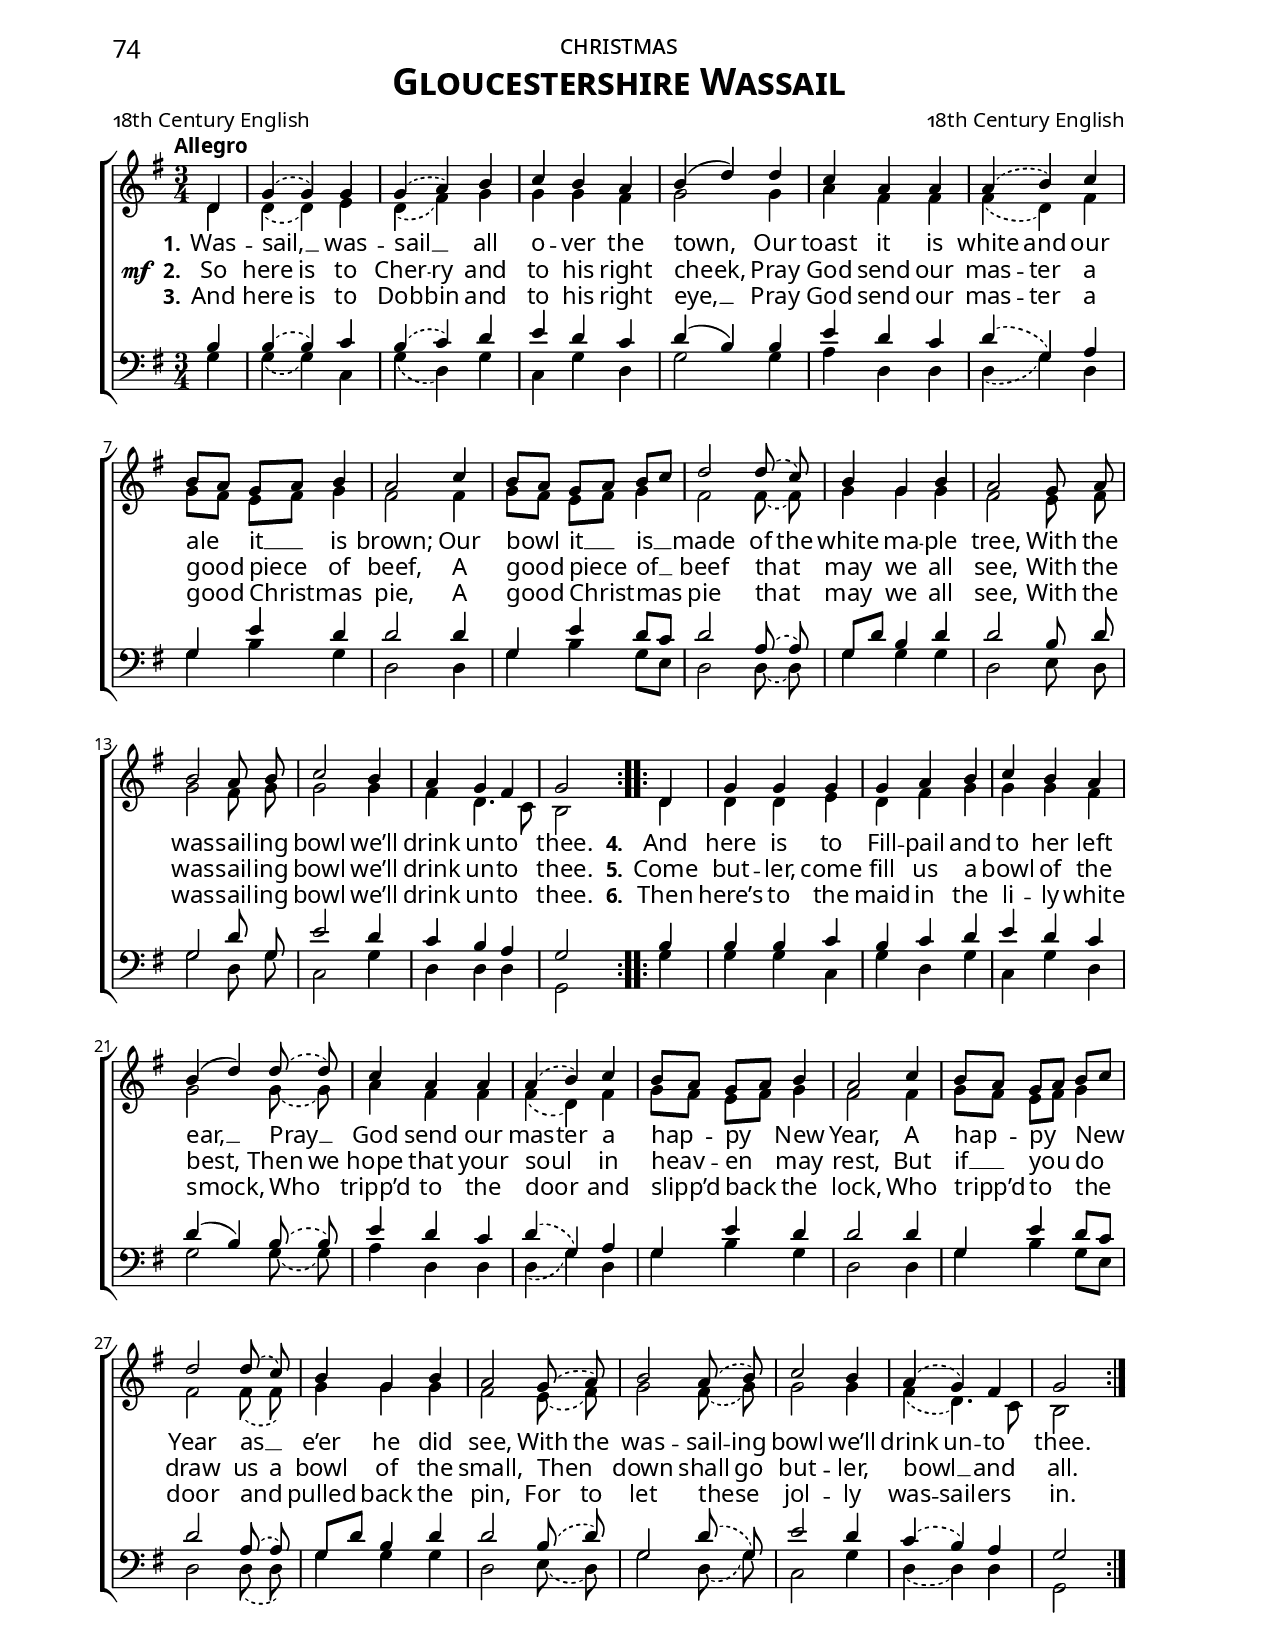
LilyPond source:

\version "2.14.2"
\include "util.ly"
\header {
  title = \markup{\override #'(font-name . "Garamond Premier Pro Semibold"){ \abs-fontsize #18 \smallCapsOldStyle"Gloucestershire Wassail"}}
  poet = \markup\oldStyleNum"18th Century English"
  composer = \markup\oldStyleNum"18th Century English"
  %arranger = \markup\oldStyleNum"Arranged by BHB"
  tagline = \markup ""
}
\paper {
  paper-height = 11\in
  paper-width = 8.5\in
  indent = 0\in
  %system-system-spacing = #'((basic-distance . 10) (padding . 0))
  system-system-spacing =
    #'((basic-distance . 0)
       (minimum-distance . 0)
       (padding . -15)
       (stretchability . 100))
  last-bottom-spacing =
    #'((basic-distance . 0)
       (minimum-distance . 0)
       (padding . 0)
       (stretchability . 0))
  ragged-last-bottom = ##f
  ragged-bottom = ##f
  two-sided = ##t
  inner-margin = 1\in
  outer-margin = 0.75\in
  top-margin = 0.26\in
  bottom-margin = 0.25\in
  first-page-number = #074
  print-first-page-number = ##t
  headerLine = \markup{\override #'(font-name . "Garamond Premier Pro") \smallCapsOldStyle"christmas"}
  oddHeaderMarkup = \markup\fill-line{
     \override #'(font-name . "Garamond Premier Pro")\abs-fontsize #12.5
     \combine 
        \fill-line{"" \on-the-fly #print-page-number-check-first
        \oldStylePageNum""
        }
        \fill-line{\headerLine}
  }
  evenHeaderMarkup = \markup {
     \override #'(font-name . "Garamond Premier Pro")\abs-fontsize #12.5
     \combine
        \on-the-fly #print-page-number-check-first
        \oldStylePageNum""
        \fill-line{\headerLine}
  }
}
#(set-global-staff-size 18) \paper{ #(define fonts (make-pango-font-tree "Garamond Premier Pro" "Garamond Premier Pro" "Garamond Premier Pro" (/ 18 20))) }
global = {
  \key g \major
  \time 3/4
  \autoBeamOff
  \override DynamicLineSpanner #'staff-padding = #0.0
  \override DynamicLineSpanner #'Y-extent = #'(-1 . 1)
}

sopMusic = \relative c' {
  \tempo"Allegro" 
  \repeat volta 2 {
    \partial 4 d4 |
    \slurDashed g4( g) g |
    g( a) b |
    c b a |
    \slurSolid b( d) d4 |
    
    c4 a a |
    \slurDashed a( b) c |
    \slurSolid b8[ a] g[ a] b4 |
    a2 c4 |
    
    b8[ a] g[ a] b[ c] |
    d2 \slurDashed d8\noBeam( c) |
    b4 g b |
    a2 g8\noBeam a |
    
    b2 a8\noBeam b |
    c2 b4 |
    a g fis |
    \partial 2 g2
  }
  
  
  \repeat volta 2 {
    \partial 4 d4 |
    \slurDashed g4 g g |
    g a b |
    c b a |
    \slurSolid b( d) \slurDashed d8( d) |
    
    c4 a a |
    \slurDashed a( b) c |
    \slurSolid b8[ a] g[ a] b4 |
    a2 c4 |
    
    b8[ a] g[ a] b[ c] |
    d2 \slurDashed d8\noBeam( c) |
    b4 g b |
    a2 g8\noBeam( a) |
    
    b2 a8\noBeam( b) |
    c2 b4 |
    a( g) fis |
    \partial 2 g2
  }
}
sopWords = \lyricmode {
  
}

altoMusic = \relative c' {
  d4 |
  \slurDashed d( d) e|
  d( fis) g|
  g g fis |
  g2 g4 |
  
  a4 fis fis |
  fis( d) fis |
  \slurSolid g8[ fis] e[ fis] g4 |
  fis2 fis4 |
  
  g8[ fis] e[ fis] g4 |
  fis2 \slurDashed fis8\noBeam( fis) |
  g4 g g |
  fis2 e8\noBeam fis |
  
  g2 fis8\noBeam g |
  g2 g4 |
  fis d4. c8 |
  b2
  
  
  
  
  d4 |
  \slurDashed d d e|
  d fis g|
  g g fis |
  g2 g8( g) |
  
  a4 fis fis |
  fis( d) fis |
  \slurSolid g8[ fis] e[ fis] g4 |
  fis2 fis4 |
  
  g8[ fis] e[ fis] g4 |
  fis2 \slurDashed fis8\noBeam( fis) |
  g4 g g |
  fis2 e8\noBeam( fis) |
  
  g2 fis8\noBeam( g) |
  g2 g4 |
  fis( d4.) c8 |
  b2
}
altoWords = \lyricmode {
  \dropLyricsIX
  \set stanza = #"1."
  \set ignoreMelismata = ##t
  Was -- sail, __ _ was -- sail __ _ all o -- ver the town, _
  Our toast it is white and our ale _ it __ _ is brown;
  Our bowl _ it __ _ is __ _ made of the white ma -- ple tree,
  With the was -- sail -- ing bowl we’ll drink un -- to thee.
  \unset ignoreMelismata
  
  
  \set stanza = #"  4."
  \set ignoreMelismata = ##t
  And here is to Fill -- pail and to her left ear, __ _
  Pray __ _ God send our mas -- ter a hap -- _ py _ New Year,
  A hap -- _ py _ New _ Year as __ _ e’er he did see,
  With the was -- sail -- ing bowl we’ll drink un -- to thee.
}
altoWordsII = {
  \dropLyricsIX
  \set stanza = \markup{\dynamic"mf " "2."}
  \lyricmode {
  %\markup\italic
    \set ignoreMelismata = ##t
    So here is to Cher -- ry and to his right cheek, _
    Pray God send our mas -- ter a good _ piece _ of beef,
    A good _ piece _ of __ _ beef that _ may we all see,
    With the was -- sail -- ing bowl we’ll drink un -- to thee.
  
    
    \set stanza = #"  5."
    \set ignoreMelismata = ##t
    Come but -- ler, come fill us a bowl of the best, _
    Then we hope that your soul _ in heav -- _ en _ may rest,
    But if __ _ you _ do _ draw us a bowl of the small,
    Then _ down shall go but -- ler, bowl __ _ and all.
  }
}
altoWordsIII = \lyricmode {
  \dropLyricsIX
  \set stanza = #"3."
  \set ignoreMelismata = ##t
  And here is to Dob -- bin and to his right eye, __ _
  Pray God send our mas -- ter a good _ Christ -- _ mas pie,
  A good _ Christ -- _ mas _ pie that _ may we all see,
  With the was -- sail -- ing bowl we’ll drink un -- to thee.
  
  
  \set stanza = #"  6."
  \set ignoreMelismata = ##t
  Then here’s to the maid in the li -- ly white smock, _
  Who _ tripp’d to the door _ and slipp’d _ back _ the lock,
  Who tripp’d _ to _ the _ door and _ pulled back the pin,
  For to let these _ jol -- ly was -- sail -- ers in.
}
altoWordsIV = \lyricmode {
}
altoWordsV = \lyricmode {
}
altoWordsVI = \lyricmode {
}
tenorMusic = \relative c' {
  b4 |
  \slurDashed b( b) c |
  b( c) d |
  e d c |
  \slurSolid d( b) b4 |
  
  \slurDashed
  e4 d c |
  d( g,) a |
  g e' d |
  d2 d4 |
  
  g, e' d8[ c] |
  d2 a8\noBeam( a) |
  g8[ d'] b4 d |
  d2 b8\noBeam d |
  
  g,2 d'8\noBeam g, |
  e'2 d4 |
  c b a |
  g2
  
  
  
  
  b4 |
  \slurDashed b b c |
  b c d |
  e d c |
  \slurSolid d( b) \slurDashed b8( b) |
  
  \slurDashed
  e4 d c |
  d( g,) a |
  g e' d |
  d2 d4 |
  
  g, e' d8[ c] |
  d2 a8\noBeam( a) |
  g8[ d'] b4 d |
  d2 b8\noBeam( d) |
  
  g,2 d'8\noBeam( g,) |
  e'2 d4 |
  c( b) a |
  g2
}
tenorWords = \lyricmode {

}

bassMusic = \relative c {
  g'4 |
  \slurDashed g4( g) c, |
  g'( d) g |
  c, g' d |
  g2 g4 |
  
  a4 d, d |
  d( g) d |
  g b g |
  d2 d4 |
  
  g4 b g8[ e] |
  d2 \slurDashed d8\noBeam( d) |
  g4 g g |
  d2 e8\noBeam d |
  
  g2 d8 g |
  c,2 g'4 |
  d d d |
  g,2
  
  
  
  
  g'4 |
  \slurDashed g4 g c, |
  g' d g |
  c, g' d |
  g2 g8( g) |
  
  a4 d, d |
  d( g) d |
  g b g |
  d2 d4 |
  
  g4 b g8[ e] |
  d2 \slurDashed d8\noBeam( d) |
  g4 g g |
  d2 e8\noBeam( d) |
  
  g2 d8( g) |
  c,2 g'4 |
  d( d) d |
  g,2
}
bassWords = \lyricmode {

}

\score {
  <<
   \new ChoirStaff <<
%    \new Lyrics = sopranos \with { \override VerticalAxisGroup #'nonstaff-relatedstaff-spacing = #'((basic-distance . 1)) }
    \new Staff = women <<
      \new Voice = "sopranos" { \voiceOne << \global \sopMusic>> }
      \new Voice = "altos" { \voiceTwo << \global \altoMusic >> }
    >>
    \new Lyrics \with { alignAboveContext = #"women" \override VerticalAxisGroup #'nonstaff-relatedstaff-spacing = #'((basic-distance . 1))} \lyricsto "sopranos" \sopWords
    \new Lyrics = "altosVI"  \with { alignBelowContext = #"women" } \lyricsto "sopranos" \altoWordsVI
    \new Lyrics = "altosV"  \with { alignBelowContext = #"women" } \lyricsto "sopranos" \altoWordsV
    \new Lyrics = "altosIV"  \with { alignBelowContext = #"women" } \lyricsto "sopranos" \altoWordsIV
    \new Lyrics = "altosIII"  \with { alignBelowContext = #"women" } \lyricsto "sopranos" \altoWordsIII
    \new Lyrics = "altosII"  \with { alignBelowContext = #"women" } \lyricsto "sopranos" \altoWordsII
    \new Lyrics = "altos"  \with { alignBelowContext = #"women" \override VerticalAxisGroup #'nonstaff-relatedstaff-spacing = #'((padding . -0.5)) } \lyricsto "sopranos" \altoWords
   \new Staff = men <<
      \clef bass
      \new Voice = "tenors" { \voiceOne << \global \tenorMusic >> }
      \new Voice = "basses" { \voiceTwo << \global \bassMusic >> }
    >>
    \new Lyrics \with { alignAboveContext = #"men" \override VerticalAxisGroup #'nonstaff-relatedstaff-spacing = #'((basic-distance . 1)) } \lyricsto "tenors" \tenorWords
    \new Lyrics \with { alignBelowContext = #"men" \override VerticalAxisGroup #'nonstaff-relatedstaff-spacing = #'((basic-distance . 1)) } \lyricsto "basses" \bassWords
  >>
%    \new PianoStaff << \new Staff { \new Voice { \pianoRH } } \new Staff { \clef "bass" \pianoLH } >>
  >>
  \layout {
  \context {
    \Lyrics
    \override LyricText #'font-size = #1.3
  }
    \context {
      \Score
      %\override SpacingSpanner #'base-shortest-duration = #(ly:make-moment 1 8)
      %\override SpacingSpanner #'common-shortest-duration = #(ly:make-moment 1 4)
    }
    \context {
      % Remove all empty staves
      % \Staff \RemoveEmptyStaves \override VerticalAxisGroup #'remove-first = ##t
    }
    \context {
      \Lyrics
      \override LyricText #'X-offset = #center-on-word
    }
  }
}

